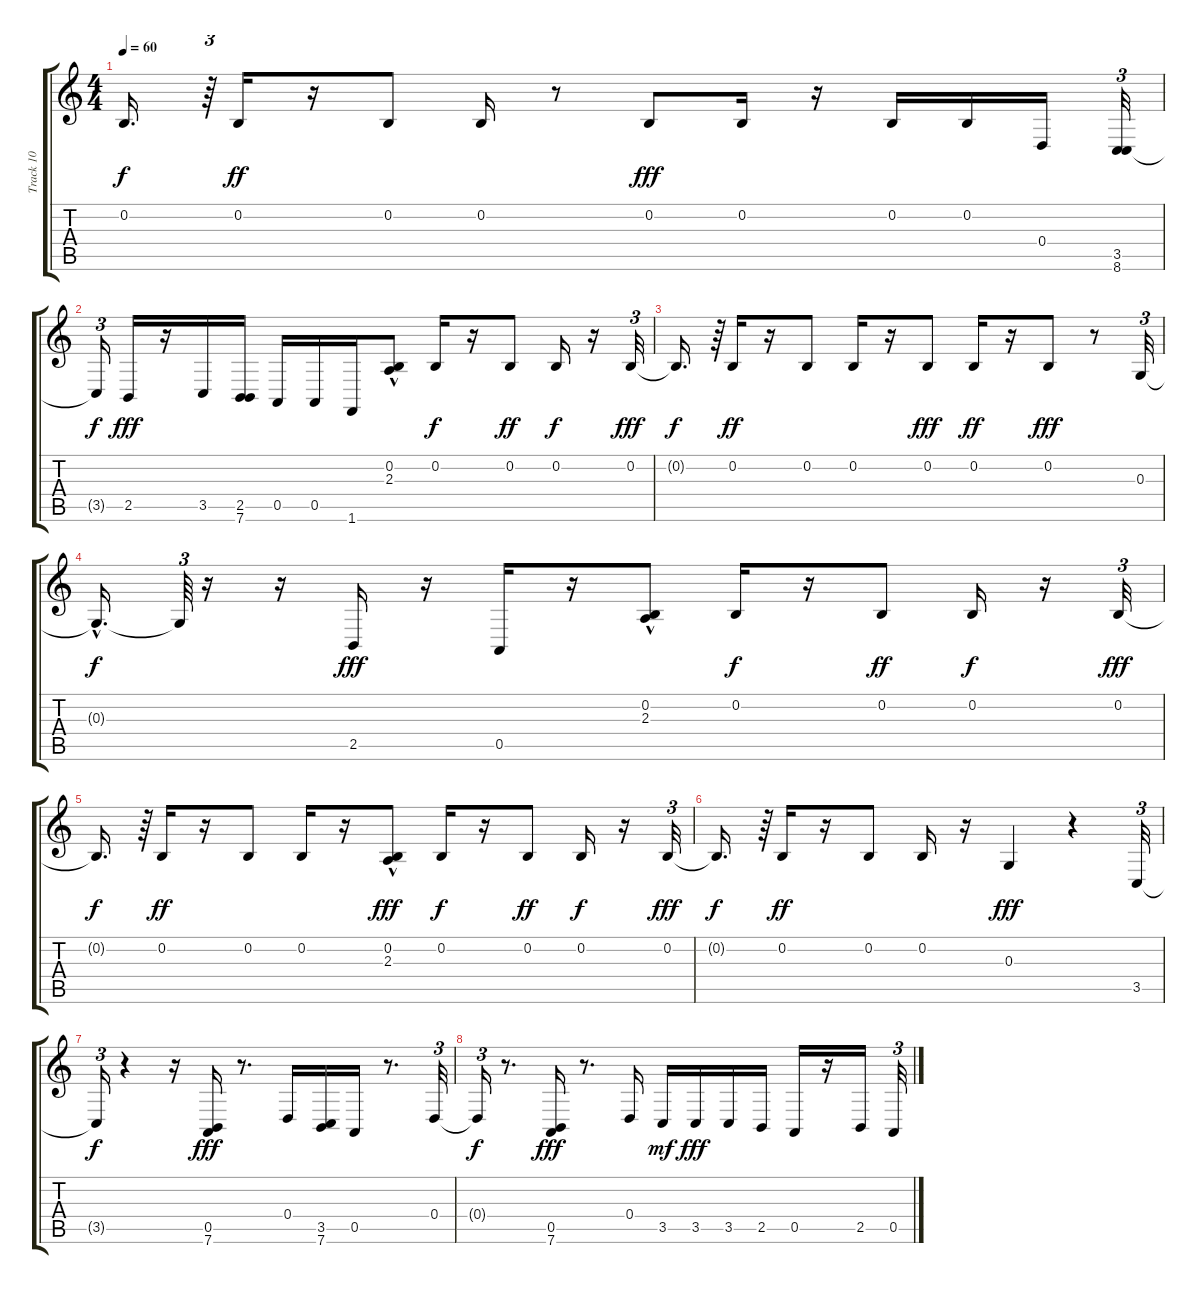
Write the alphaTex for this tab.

\track ("Track 10" "Track 10") {instrument acousticgrandpiano}
\staff {score tabs}
\tuning (E4 B3 G3 D3 A2 E2) {hide}
\ts (4 4)
\tempo 60
\clef g2
\ks c
0.2{t}.16{d dy f} r.64{tu (3 2)} 0.2.16{dy ff} r.16 0.2.8 0.2.16 r.8 0.2.8{dy fff} 0.2.16 r.16 0.2.16 0.2.16 0.4.16 (3.5 8.6).32{tu (3 2)} |
3.5{t}.16{tu (3 2) dy f} 2.5.16{dy fff} r.16 3.5.16 (2.5 7.6).16 0.5.16 0.5.16 1.6.16 (0.2 2.3{hac}).8 0.2.16{dy f} r.16 0.2.8{dy ff} 0.2.16{dy f} r.16 0.2.32{tu (3 2) dy fff} |
0.2{t}.16{d dy f} r.64{tu (3 2)} 0.2.16{dy ff} r.16 0.2.8 0.2.16 r.16 0.2.8{dy fff} 0.2.16{dy ff} r.16 0.2.8{dy fff} r.8 0.3.32{tu (3 2)} |
0.3{hac t}.16{d dy f} 0.3{t}.64{tu (3 2)} r.16 r.16 2.5.16{dy fff} r.16 0.5.16 r.16 (0.2 2.3{hac}).8 0.2.16{dy f} r.16 0.2.8{dy ff} 0.2.16{dy f} r.16 0.2.32{tu (3 2) dy fff} |
0.2{t}.16{d dy f} r.64{tu (3 2)} 0.2.16{dy ff} r.16 0.2.8 0.2.16 r.16 (0.2 2.3{hac}).8{dy fff} 0.2.16{dy f} r.16 0.2.8{dy ff} 0.2.16{dy f} r.16 0.2.32{tu (3 2) dy fff} |
0.2{t}.16{d dy f} r.64{tu (3 2)} 0.2.16{dy ff} r.16 0.2.8 0.2.16 r.16 0.3.4{dy fff} r.4 3.5.32{tu (3 2)} |
3.5{t}.16{tu (3 2) dy f} r.4 r.16 (0.5 7.6).16{dy fff} r.8{d} 0.4.16 (3.5 7.6).16 0.5.16 r.8{d} 0.4.32{tu (3 2)} |
0.4{t}.16{tu (3 2) dy f} r.8{d} (0.5 7.6).16{dy fff} r.8{d} 0.4.16 3.5.16{dy mf} 3.5.16{dy fff} 3.5.16 2.5.16 0.5.16 r.16 2.5.16 0.5.32{tu (3 2)}
